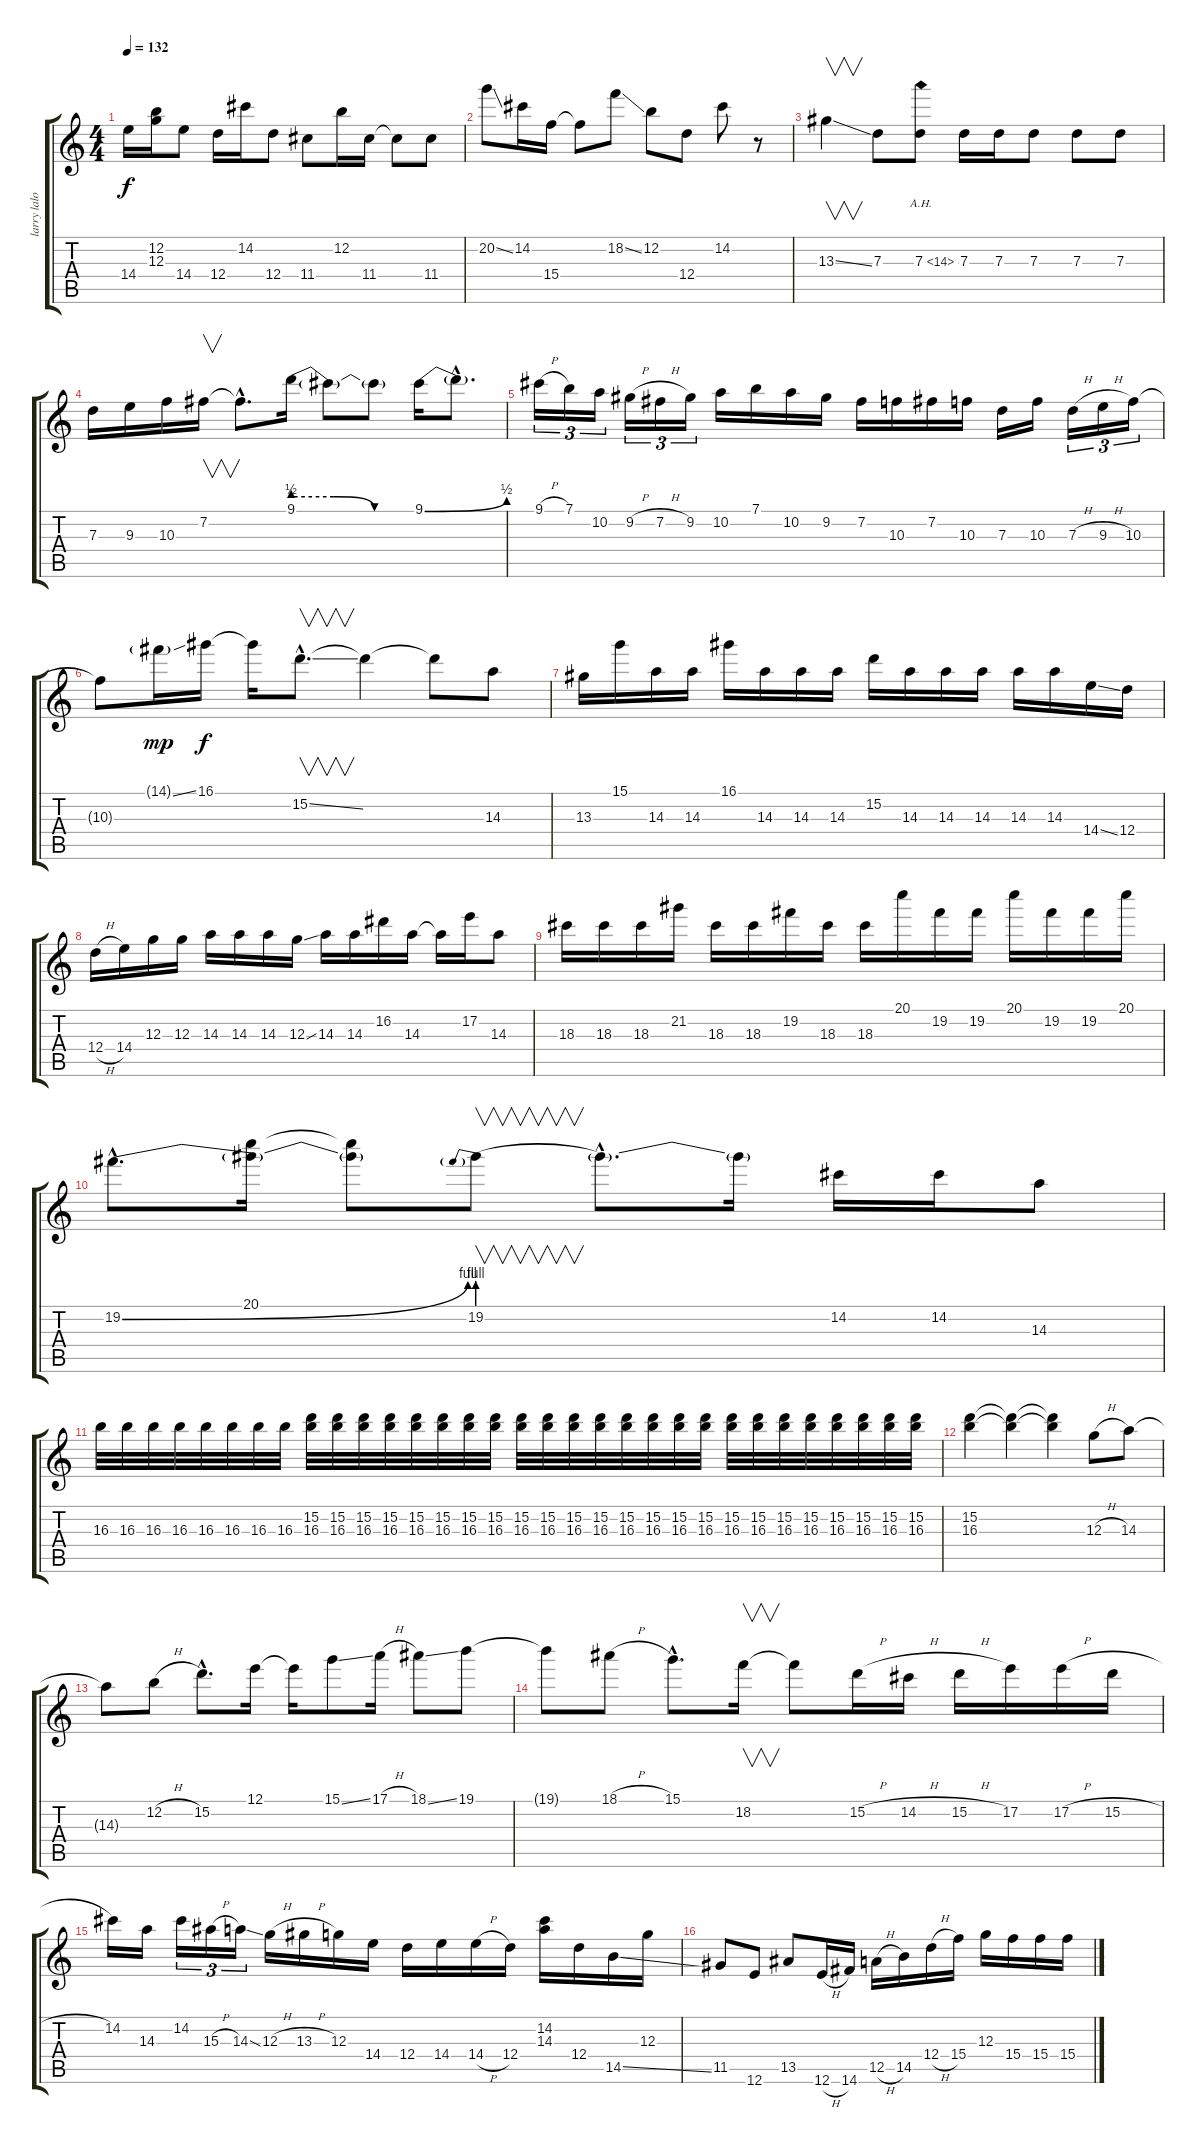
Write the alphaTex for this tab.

\track ("larry lalonde" "larry lalo") {instrument distortionguitar}
\staff {score tabs}
\tuning (E4 B3 G3 D3 A2 E2) {hide}
\ts (4 4)
\tempo 132
\clef g2
\ks c
14.4{t}.16{dy f} (12.2 12.3).16 14.4.8 12.4.16 14.2.16 12.4.8 11.4.8 12.2.16 11.4.16 11.4{t}.8 11.4.8 |
20.2{ss}.8 14.2.16 15.4.16 15.4{t}.8 18.2{ss}.8 12.2.8 12.4.8 14.2.8 r.8 |
13.3{ss}.4{v} 7.3.8 7.3{ah 7}.8 7.3.16 7.3.16 7.3.8 7.3.8 7.3.8 |
7.3.16 9.3.16 10.3.16 7.2.16{v} 7.2{hac t}.8{d} 9.1{be (custom 0 2 20 2 40 0 60 0)}.16 9.1{t}.8 9.1{t}.8 9.1{be (bend 0 0 60 2)}.16 9.1{hac t}.8{d} |
9.1{h}.16{tu (3 2)} 7.1.16{tu (3 2)} 10.2.16{tu (3 2)} 9.2{h}.16{tu (3 2)} 7.2{h}.16{tu (3 2)} 9.2.16{tu (3 2)} 10.2.16 7.1.16 10.2.16 9.2.16 7.2.16 10.3.16 7.2.16 10.3.16 7.3.16 10.3.16 7.3{h}.16{tu (3 2)} 9.3{h}.16{tu (3 2)} 10.3.16{tu (3 2)} |
10.3{t}.8 14.1{ss g}.16{dy mp} 16.1.16{dy f} 16.1{t}.16 15.2{ss hac}.8{v d} 15.2{t}.4 15.2{t}.8 14.3.8 |
13.3.16 15.1.16 14.3.16 14.3.16 16.1.16 14.3.16 14.3.16 14.3.16 15.2.16 14.3.16 14.3.16 14.3.16 14.3.16 14.3.16 14.4{ss}.16 12.4.16 |
12.4{h}.16 14.4.16 12.3.16 12.3.16 14.3.16 14.3.16 14.3.16 12.3{ss}.16 14.3.16 14.3.16 16.2.16 14.3.16 14.3{t}.16 17.2.16 14.3.8 |
18.3.16 18.3.16 18.3.16 21.2.16 18.3.16 18.3.16 19.2.16 18.3.16 18.3.16 20.1.16 19.2.16 19.2.16 20.1.16 19.2.16 19.2.16 20.1.16 |
19.2{be (bend 0 0 60 4) hac}.8{d} (20.1 19.2{t}).16 (20.1{t} 19.2{t}).8 19.2{be (prebend 0 4 60 4)}.8{v} 19.2{hac t}.8{d} 19.2{t}.16 14.2.16 14.2.16 14.3.8 |
16.3.32 16.3.32 16.3.32 16.3.32 16.3.32 16.3.32 16.3.32 16.3.32 (15.2 16.3).32 (15.2 16.3).32 (15.2 16.3).32 (15.2 16.3).32 (15.2 16.3).32 (15.2 16.3).32 (15.2 16.3).32 (15.2 16.3).32 (15.2 16.3).32 (15.2 16.3).32 (15.2 16.3).32 (15.2 16.3).32 (15.2 16.3).32 (15.2 16.3).32 (15.2 16.3).32 (15.2 16.3).32 (15.2 16.3).32 (15.2 16.3).32 (15.2 16.3).32 (15.2 16.3).32 (15.2 16.3).32 (15.2 16.3).32 (15.2 16.3).32 (15.2 16.3).32 |
(15.2 16.3).4 (15.2{t} 16.3{t}).4 (15.2{t} 16.3{t}).4 12.3{h}.8 14.3.8 |
14.3{t}.8 12.2{h}.8 15.2{hac}.8{d} 12.1.16 12.1{t}.16 15.1{ss}.8 17.1{h}.16 18.1{ss}.8 19.1.8 |
19.1{t}.8 18.1{h}.8 15.1{hac}.8{d} 18.2.16{v} 18.2{t}.8 15.2{h}.16 14.2{h}.16 15.2{h}.16 17.2.16 17.2{h}.16 15.2{h}.16 |
14.2.16 14.3.16 14.2.16{tu (3 2)} 15.3{h}.16{tu (3 2)} 14.3{ss}.16{tu (3 2)} 12.3{h}.16 13.3{h}.16 12.3.16 14.4.16 12.4.16 14.4.16 14.4{h}.16 12.4.16 (14.2 14.3).16 12.4.16 14.5{ss}.16 12.3.16 |
11.5.8 12.6.8 13.5.8 12.6{h}.16 14.6.16 12.5{h}.16 14.5.16 12.4{h}.16 15.4.16 12.3.16 15.4.16 15.4.16 15.4.16
